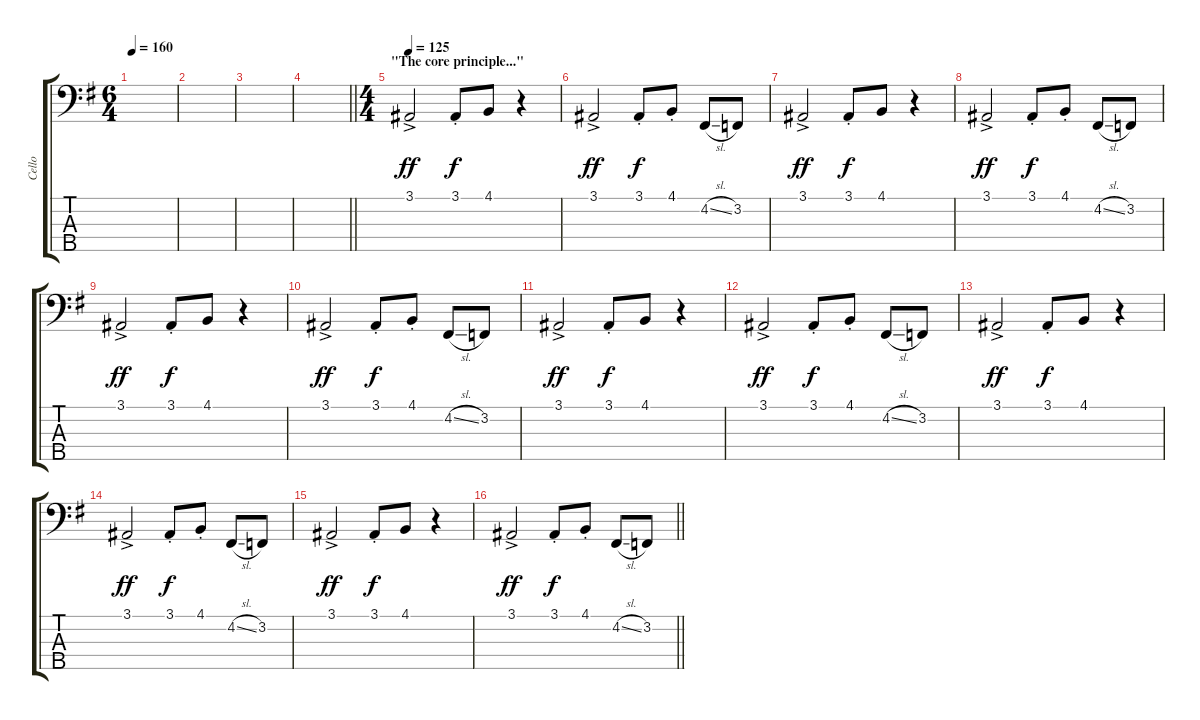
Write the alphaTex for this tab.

\track ("Cello" "Cello") {instrument stringensemble1}
\staff {score tabs}
\tuning (G2 D2 A1 E1 B0) {hide}
\ts (6 4)
\tempo 160
\clef f4
\ks g
|
|
|
\barLineRight lightlight
|
\ts (4 4)
\section ("" "\"The core principle...\"")
\tempo 125
3.1{ac}.2{dy ff instrument stringensemble1} 3.1{st}.8{dy f} 4.1.8 r.4 |
3.1{ac}.2{dy ff} 3.1{st}.8{dy f} 4.1{st}.8 4.2{sl}.8 3.2.8 |
3.1{ac}.2{dy ff} 3.1{st}.8{dy f} 4.1.8 r.4 |
3.1{ac}.2{dy ff} 3.1{st}.8{dy f} 4.1{st}.8 4.2{sl}.8 3.2.8 |
3.1{ac}.2{dy ff balance 10} 3.1{st}.8{dy f} 4.1.8 r.4 |
3.1{ac}.2{dy ff} 3.1{st}.8{dy f} 4.1{st}.8 4.2{sl}.8 3.2.8 |
3.1{ac}.2{dy ff} 3.1{st}.8{dy f} 4.1.8 r.4 |
3.1{ac}.2{dy ff} 3.1{st}.8{dy f} 4.1{st}.8 4.2{sl}.8 3.2.8 |
3.1{ac}.2{dy ff} 3.1{st}.8{dy f} 4.1.8 r.4 |
3.1{ac}.2{dy ff} 3.1{st}.8{dy f} 4.1{st}.8 4.2{sl}.8 3.2.8 |
3.1{ac}.2{dy ff} 3.1{st}.8{dy f} 4.1.8 r.4 |
\barLineRight lightlight
3.1{ac}.2{dy ff} 3.1{st}.8{dy f} 4.1{st}.8 4.2{sl}.8 3.2.8
